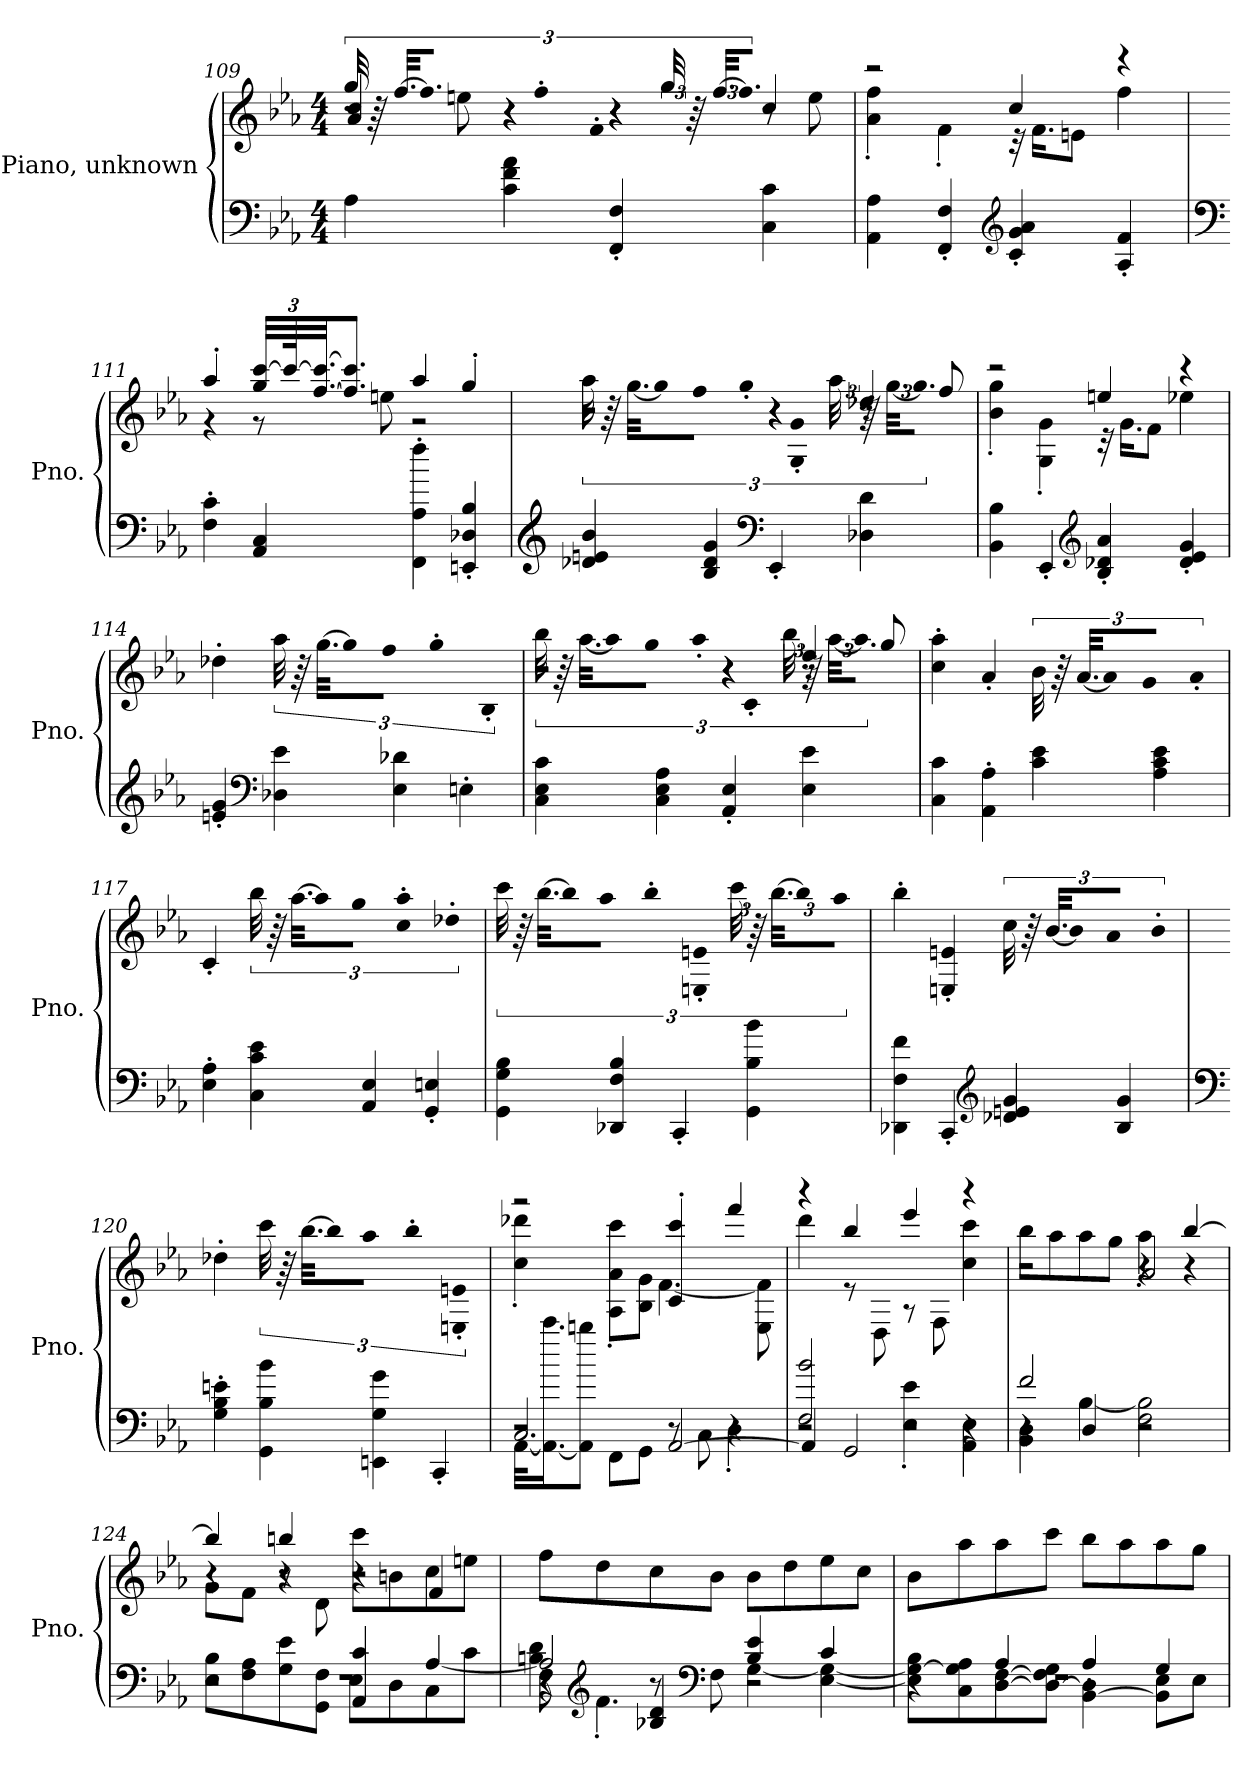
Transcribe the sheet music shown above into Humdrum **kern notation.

**kern	**kern
*part1	*part1
*staff2	*staff1
*I"Piano, unknown	*
*I'Pno.	*
*clefF4	*clefG2
*k[b-e-a-]	*k[b-e-a-]
*M4/4	*M4/4
=109	=109
*	*^
*	*	*^
4A-\	48gg/	8r	4a-/ 4cc/
.	96r	.	.
.	[48.ff/KKL	.	.
.	8.ff/J]	.	.
.	.	8een\	.
4c\ 4f\ 4a-\	4ff'/	4r	4r
4FF/' 4F/'	4f'/	4r	4r
4C\ 4c\	48gg/	8r	4cc/
.	96r	.	.
.	[48.ff/KKL	.	.
.	8.ff/J]	.	.
.	.	8ee\	.
*	*	*v	*v
=110	=110	=110
4AA-\ 4A-\	2r	4a-\' 4ff\'
4FF/' 4F/'	.	4f'\
*clefG2	*	*
4c/' 4g/' 4a-/'	4cc/	32r
.	.	16.f\KL
.	.	8en\J
4A-/' 4f/'	4r	4ff\
!!LO:LB:g=z	!!
=111	=111	=111
*clefF4	*	*
4F\' 4c\'	4aa-'/	4r
*	*Xbrackettup	*
4AA-/ 4C/	48gg/ [48ccc/LLL	8r
.	96ccc/K_	.
.	[48.ff/ 48.ccc/_JJ	.
.	8.ff/] 8.ccc/]J	.
.	.	8een\
4FF\' 4A-\' 4ff\'	4aa-/	2r
4EEn/' 4D-X/' 4B-/'	4gg'/	.
*	*v	*v
=112	=112
*clefG2	*
*	*^
*	*	*brackettup
*	*	*^
4d-X/ 4en/ 4b-/	2r	48aa-\	2r
.	.	96r	.
.	.	[48.gg\KLL	.
.	.	16gg\J]	.
.	.	8ff\J	.
4B-/ 4d-/ 4g/	.	4gg'\	.
*clefF4	*	*	*
4EE-'/	4r	4G\' 4g\'	4r
4D-X\ 4d-\	8r	48aa-\	4dd-X/
.	.	96r	.
.	.	[48.gg\KKL	.
.	.	8.gg\J]	.
.	8ff/	.	.
*	*	*v	*v
!!LO:LB:g=z
=113	=113	=113
4BB-\ 4B-\	2r	4b-\' 4gg\'
4EE-'/	.	4G\' 4g\'
*clefG2	*	*
4B-/' 4d-X/' 4a-/'	4een/	32r
.	.	16.g\KL
.	.	8f\J
4d-/' 4e-/' 4g/'	4r	4ee-X\
*	*v	*v
=114	=114
4en/' 4g/'	4dd-X'\
*clefF4	*
4D-X\ 4e\	48aa-\
.	96r
.	[48.gg\KLL
.	16gg\J]
.	8ff\J
4E-\ 4d-X\	4gg'\
4En'\	4B-'/
=115	=115
*	*^
*	*	*^
4C\ 4E-\ 4c\	2r	48bb-\	2r
.	.	96r	.
.	.	[48.aa-\KLL	.
.	.	16aa-\J]	.
.	.	8gg\J	.
4C\ 4E-\ 4A-\	.	4aa-'\	.
4AA-/' 4E-/'	4r	4c'\	4r
4E-\ 4e-\	8r	48bb-\	4ee-/
.	.	96r	.
.	.	[48.aa-\KKL	.
.	.	8.aa-\J]	.
.	8gg/	.	.
*	*v	*v	*v
!!LO:LB:g=z
=116	=116
4C\ 4c\	4cc\' 4aa-\'
4AA-\' 4A-\'	4a-'/
4c\ 4e-\	48b-\
.	96r
.	[48.a-/KLL
.	16a-/J]
.	8g/J
4A-\ 4c\ 4e-\	4a-'/
=117	=117
4E-\' 4A-\'	4c'/
4C\ 4c\ 4e-\	48bb-\
.	96r
.	[48.aa-\KLL
.	16aa-\J]
.	8gg\J
4AA-/ 4E-/	4cc\' 4aa-\'
4GG/' 4En/'	4dd-X'\
=118	=118
4GG\ 4G\ 4B-\	48ccc\
.	96r
.	[48.bb-\KLL
.	16bb-\J]
.	8aa-\J
4DD-X/ 4F/ 4B-/	4bb-'\
4CC'/	4En/' 4en/'
4GG\ 4B-\ 4b-\	48ccc\
.	96r
.	[48.bb-\KLL
.	16bb-\J]
.	8aa-\J
!!LO:PB:g=z
=119	=119
4DD-X\ 4F\ 4f\	4bb-'\
4CC'/	4En/' 4en/'
*clefG2	*
4d-X/ 4en/ 4g/	48cc\
.	96r
.	[48.b-/KLL
.	16b-/J]
.	8a-/J
4B-/ 4g/	4b-'\
=120	=120
*clefF4	*
4G\' 4B-\' 4en\'	4dd-X'\
4GG\ 4B-\ 4b-\	48ccc\
.	96r
.	[48.bb-\KLL
.	16bb-\J]
.	8aa-\J
4EEn\ 4G\ 4g\	4bb-'\
4CC'/	4En/' 4en/'
=121	=121
*^	*^
*	*^	*	*
2.C/	[32AA-\KLL	2r	2r	4cc\' 4ddd-X\'
.	16.AA-\_ 16.ccc\J	.	.	.
.	8AA-\] 8bbn\J	.	.	.
.	8FF\L	.	.	8A-\' 8a-\' 8ccc\'L
.	8GG\J	.	.	8B-\ 8g\J
.	8r	[2AA-/	4c/' 4ccc/'	[4.f\
.	8C\	.	.	.
4r	4D'\	.	4fff/	.
.	.	.	.	8E-\ 8f\]
!!LO:LB:g=z	!!
=122	=122	=122	=122	=122
2F/ 2b-/	2r	4AA-/]	4r	4ddd\
.	.	2GG/	4bb-/	8r
.	.	.	.	8D\
2r	4E-\' 4e-\'	.	4eee-/	8r
.	.	.	.	8F\
.	4AA-\ 4E-\	4r	4r	4cc\ 4ccc\
=123	=123	=123	=123	=123
*	*	*	*	*^
2f/	4BB-\ 4D\	4r	2r	8bb-\L	2r
.	.	.	.	8aa-\	.
.	[4B-\	4D/	.	8aa-\	.
.	.	.	.	8gg\J	.
2r	2F\ 2B-\]	2r	4r	4aa-'\	2a-/
.	.	.	[4bb-/	4r	.
=124	=124	=124	=124	=124	=124
1r	2r	8E-\ 8B-\L	4bb-/]	8g\L	4r
.	.	8F\ 8A-\	.	8f\J	.
.	.	8G\ 8e-\	4r	8r	4bbn/
.	.	8GG\ 8F\J	.	8d\	.
.	4AA-/ 4c/	8E-\L	2r	8ccc\L	4r
.	.	8D\	.	8bn\	.
.	[4A-/	8C\	.	8cc\	4f/
.	.	8c\J	.	8een\J	.
*	*	*	*v	*v	*v
=125	=125	=125	=125
*	*	*^	*
4r	8F\	2A-/]	4Bn\ 4d\	8ff\L
*clefG2	*	*	*	*
.	4.f'\	.	.	8dd\
4B-X/ 4d/	.	.	8r	8cc\
*clefF4	*	*	*	*
.	.	.	8F\	8b-\J
4B-/ 4e-/	2r	2r	[4G\	8b-\L
.	.	.	.	8dd\
4c/	.	.	[4E-\ 4G\_	8ee-\
.	.	.	.	8cc\J
*	*	*v	*v	*
!!LO:LB:g=z
=126	=126	=126	=126
1r	4r	8E-\] 8G\_ 8B-\L	8b-\L
.	.	8C\ 8G\] 8A-\	8aa-\
.	4A-'/	[8D\ [8F\	8aa-\
.	.	8D\_ 8F\] 8G\J	8ccc\J
.	4A-'/	[4BB-\ 4D\]	8bb-\L
.	.	.	8aa-\
.	4G/	8BB-\] 8E-\L	8aa-\
.	.	8E-\J	8gg\J
*v	*v	*v	*
=	=
*-	*-
